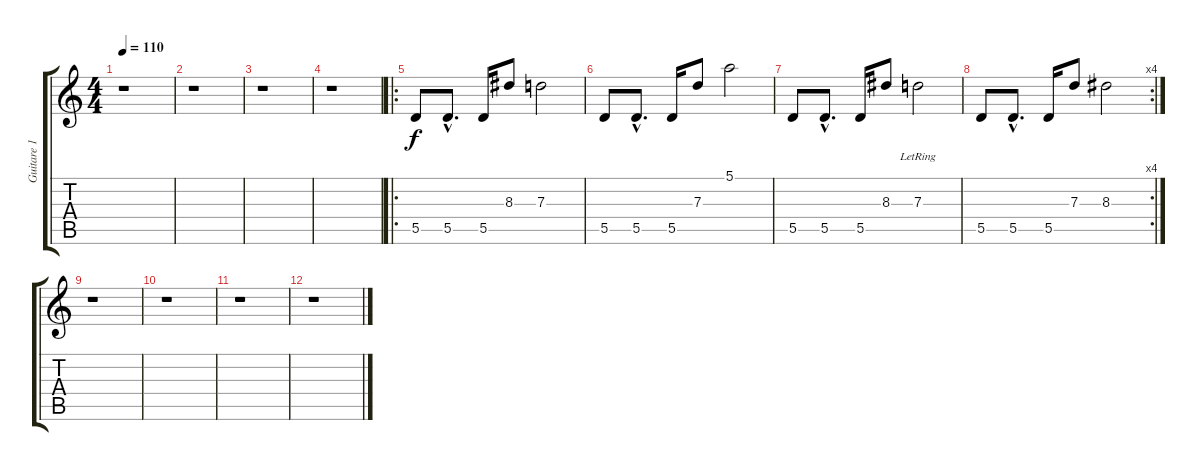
\track ("Guitare 1 (clean)" "Guitare 1 ") {instrument electricguitarclean}
\staff {score tabs}
\tuning (E4 B3 G3 D3 A2 D2) {hide}
\ts (4 4)
\tempo 110
\clef g2
\ks c
r.1{dy f} |
r.1 |
r.1 |
r.1 |
\ro
5.5.8 5.5{hac}.8{d} 5.5.16 8.3.8 7.3.2 |
5.5.8 5.5{hac}.8{d} 5.5.16 7.3.8 5.1.2 |
5.5.8 5.5{hac}.8{d} 5.5.16 8.3.8 7.3{lr}.2 |
\rc 4
5.5.8 5.5{hac}.8{d} 5.5.16 7.3.8 8.3.2 |
r.1 |
r.1 |
r.1 |
r.1
